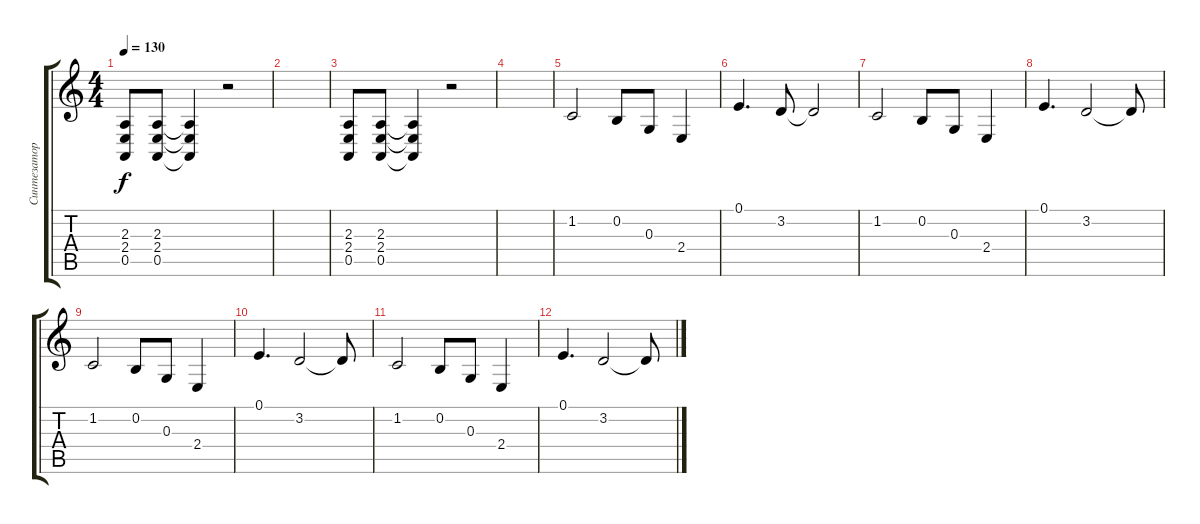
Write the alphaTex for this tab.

\track ("Синтезатор 1 (Стиан Аарстад)" "Синтезатор") {instrument brightacousticpiano}
\staff {score tabs}
\tuning (E4 B3 G3 D3 A2 E2) {hide}
\ts (4 4)
\tempo 130
\clef g2
\ks c
(2.3 2.4 0.5).8{dy f} (2.3 2.4 0.5).8 (2.3{t} 2.4{t} 0.5{t}).4 r.2 |
|
(2.3 2.4 0.5).8 (2.3 2.4 0.5).8 (2.3{t} 2.4{t} 0.5{t}).4 r.2 |
|
1.2.2 0.2.8 0.3.8 2.4.4 |
0.1.4{d} 3.2.8 3.2{t}.2 |
1.2.2 0.2.8 0.3.8 2.4.4 |
0.1.4{d} 3.2.2 3.2{t}.8 |
1.2.2 0.2.8 0.3.8 2.4.4 |
0.1.4{d} 3.2.2 3.2{t}.8 |
1.2.2 0.2.8 0.3.8 2.4.4 |
0.1.4{d} 3.2.2 3.2{t}.8
